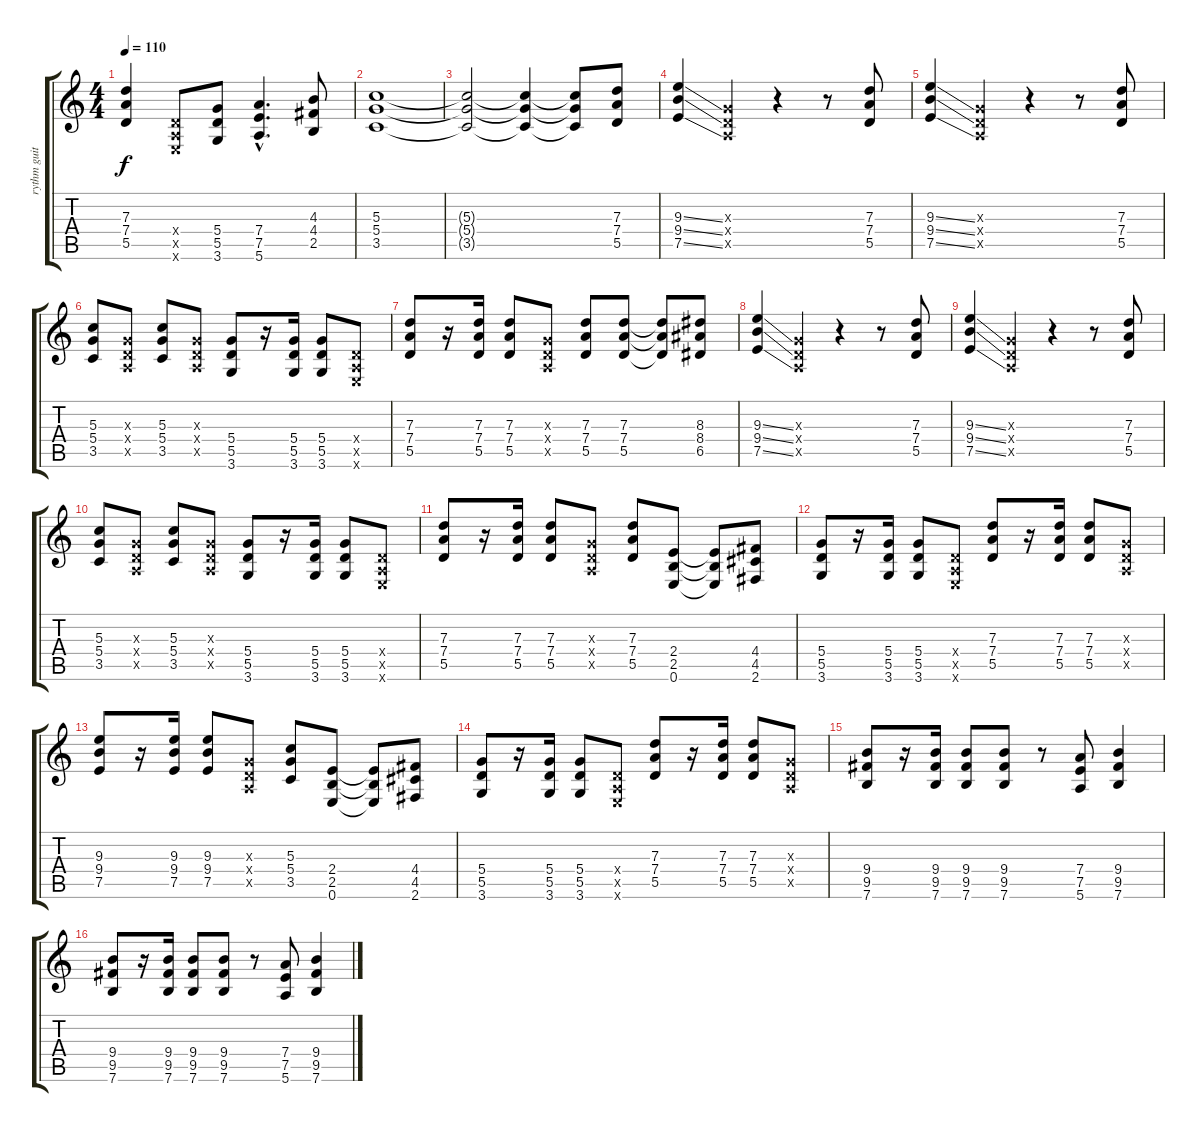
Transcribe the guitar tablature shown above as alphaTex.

\track ("rythm guitar" "rythm guit") {instrument overdrivenguitar}
\staff {score tabs}
\tuning (E4 B3 G3 D3 A2 E2) {hide}
\ts (4 4)
\tempo 110
\clef g2
\ks c
(7.3 7.4 5.5).4{dy f} (0.4{x} 0.5{x} 0.6{x}).8 (5.4 5.5 3.6).8 (7.4{hac} 7.5{hac} 5.6{hac}).4{d} (4.3 4.4 2.5).8 |
(5.3 5.4 3.5).1 |
(5.3{t} 5.4{t} 3.5{t}).2 (5.3{t} 5.4{t} 3.5{t}).4 (5.3{t} 5.4{t} 3.5{t}).8 (7.3 7.4 5.5).8 |
(9.3{ss} 9.4{ss} 7.5{ss}).4 (0.3{x} 0.4{x} 0.5{x}).4 r.4 r.8 (7.3 7.4 5.5).8 |
(9.3{ss} 9.4{ss} 7.5{ss}).4 (0.3{x} 0.4{x} 0.5{x}).4 r.4 r.8 (7.3 7.4 5.5).8 |
(5.3 5.4 3.5).8 (0.3{x} 0.4{x} 0.5{x}).8 (5.3 5.4 3.5).8 (0.3{x} 0.4{x} 0.5{x}).8 (5.4 5.5 3.6).8 r.16 (5.4 5.5 3.6).16 (5.4 5.5 3.6).8 (0.4{x} 0.5{x} 0.6{x}).8 |
(7.3 7.4 5.5).8 r.16 (7.3 7.4 5.5).16 (7.3 7.4 5.5).8 (0.3{x} 0.4{x} 0.5{x}).8 (7.3 7.4 5.5).8 (7.3 7.4 5.5).8 (7.3{t} 7.4{t} 5.5{t}).8 (8.3 8.4 6.5).8 |
(9.3{ss} 9.4{ss} 7.5{ss}).4 (0.3{x} 0.4{x} 0.5{x}).4 r.4 r.8 (7.3 7.4 5.5).8 |
(9.3{ss} 9.4{ss} 7.5{ss}).4 (0.3{x} 0.4{x} 0.5{x}).4 r.4 r.8 (7.3 7.4 5.5).8 |
(5.3 5.4 3.5).8 (0.3{x} 0.4{x} 0.5{x}).8 (5.3 5.4 3.5).8 (0.3{x} 0.4{x} 0.5{x}).8 (5.4 5.5 3.6).8 r.16 (5.4 5.5 3.6).16 (5.4 5.5 3.6).8 (0.4{x} 0.5{x} 0.6{x}).8 |
(7.3 7.4 5.5).8 r.16 (7.3 7.4 5.5).16 (7.3 7.4 5.5).8 (0.3{x} 0.4{x} 0.5{x}).8 (7.3 7.4 5.5).8 (2.4 2.5 0.6).8 (2.4{t} 2.5{t} 0.6{t}).8 (4.4 4.5 2.6).8 |
(5.4 5.5 3.6).8 r.16 (5.4 5.5 3.6).16 (5.4 5.5 3.6).8 (0.4{x} 0.5{x} 0.6{x}).8 (7.3 7.4 5.5).8 r.16 (7.3 7.4 5.5).16 (7.3 7.4 5.5).8 (0.3{x} 0.4{x} 0.5{x}).8 |
(9.3 9.4 7.5).8 r.16 (9.3 9.4 7.5).16 (9.3 9.4 7.5).8 (0.3{x} 0.4{x} 0.5{x}).8 (5.3 5.4 3.5).8 (2.4 2.5 0.6).8 (2.4{t} 2.5{t} 0.6{t}).8 (4.4 4.5 2.6).8 |
(5.4 5.5 3.6).8 r.16 (5.4 5.5 3.6).16 (5.4 5.5 3.6).8 (0.4{x} 0.5{x} 0.6{x}).8 (7.3 7.4 5.5).8 r.16 (7.3 7.4 5.5).16 (7.3 7.4 5.5).8 (0.3{x} 0.4{x} 0.5{x}).8 |
(9.4 9.5 7.6).8 r.16 (9.4 9.5 7.6).16 (9.4 9.5 7.6).8 (9.4 9.5 7.6).8 r.8 (7.4 7.5 5.6).8 (9.4 9.5 7.6).4 |
(9.4 9.5 7.6).8 r.16 (9.4 9.5 7.6).16 (9.4 9.5 7.6).8 (9.4 9.5 7.6).8 r.8 (7.4 7.5 5.6).8 (9.4 9.5 7.6).4
